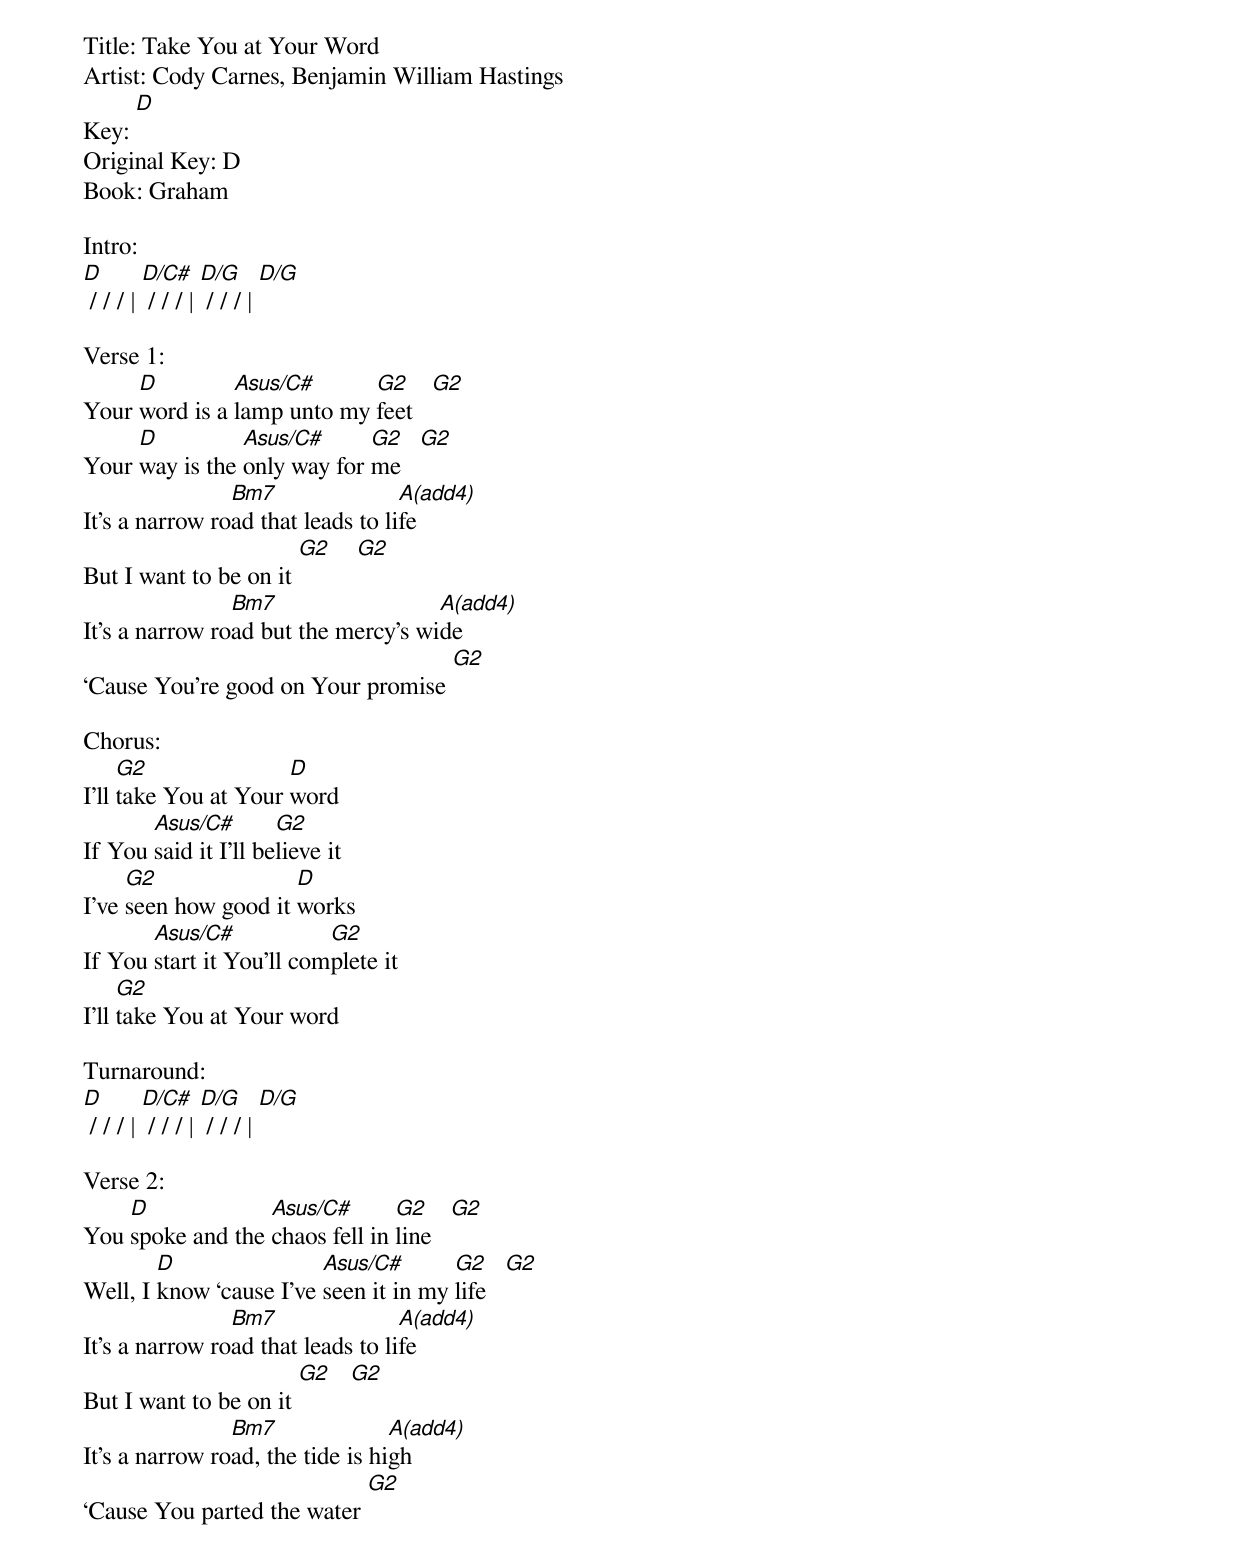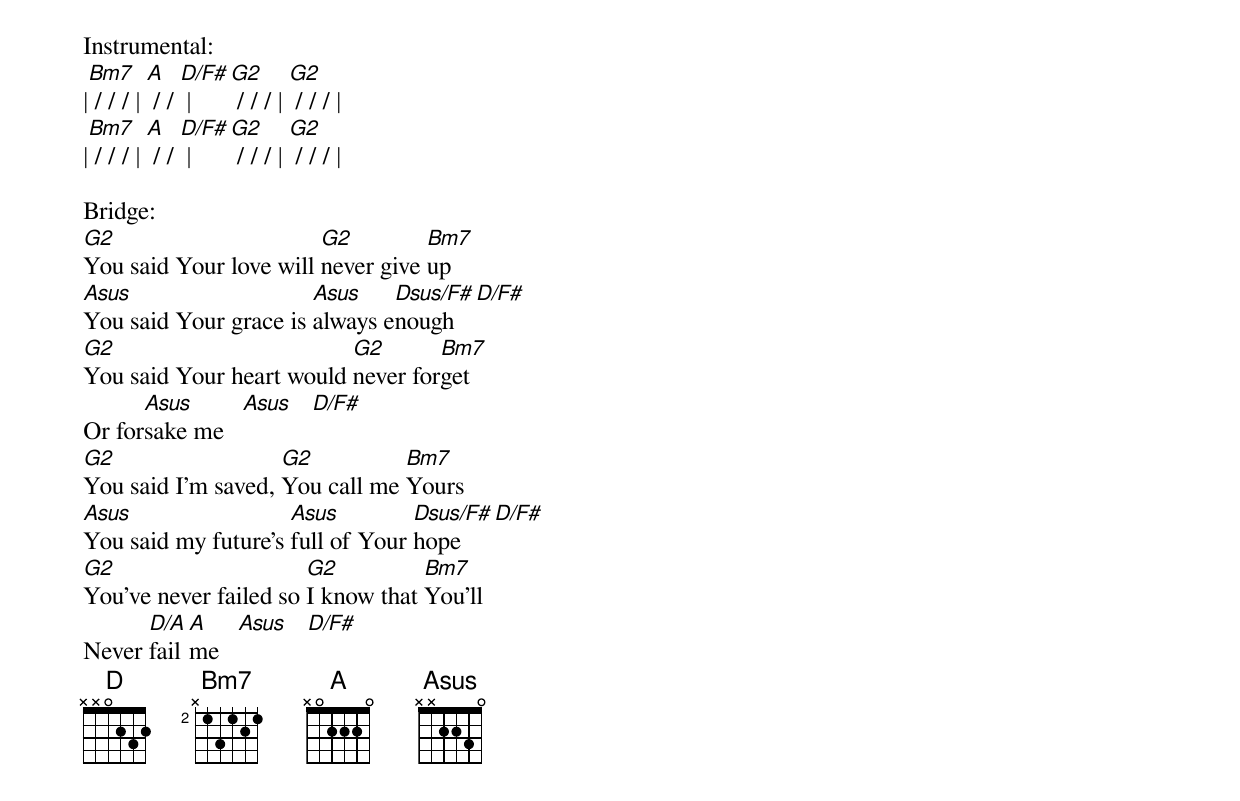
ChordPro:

Title: Take You at Your Word
Artist: Cody Carnes, Benjamin William Hastings
Key: [D]
Original Key: D
Book: Graham

Intro:
[D] / / / | [D/C#] / / / | [D/G] / / / | [D/G]

Verse 1:
Your [D]word is a [Asus/C#]lamp unto my [G2]feet   [G2]
Your [D]way is the [Asus/C#]only way for [G2]me   [G2]
It's a narrow ro[Bm7]ad that leads to li[A(add4)]fe
But I want to be on it [G2]    [G2]
It's a narrow ro[Bm7]ad but the mercy's wi[A(add4)]de
‘Cause You're good on Your promise [G2]

Chorus:
I'll [G2]take You at Your [D]word
If You [Asus/C#]said it I'll be[G2]lieve it
I've [G2]seen how good it [D]works
If You [Asus/C#]start it You'll com[G2]plete it
I'll [G2]take You at Your word

Turnaround:
[D] / / / | [D/C#] / / / | [D/G] / / / | [D/G]

Verse 2:
You [D]spoke and the [Asus/C#]chaos fell in [G2]line   [G2]
Well, I [D]know ‘cause I've [Asus/C#]seen it in my [G2]life   [G2]
It's a narrow ro[Bm7]ad that leads to li[A(add4)]fe
But I want to be on it [G2]   [G2]
It's a narrow ro[Bm7]ad, the tide is hi[A(add4)]gh
‘Cause You parted the water [G2]

Instrumental:
|[Bm7] / / / | [A] / / [D/F#] | [G2] / / / | [G2] / / / |
|[Bm7] / / / | [A] / / [D/F#] | [G2] / / / | [G2] / / / |

Bridge:
[G2]You said Your love will [G2]never give [Bm7]up
[Asus]You said Your grace is [Asus]always e[Dsus/F#]nough  [D/F#]
[G2]You said Your heart would [G2]never for[Bm7]get
Or for[Asus]sake me   [Asus]   [D/F#]
[G2]You said I'm saved, [G2]You call me [Bm7]Yours
[Asus]You said my future's [Asus]full of Your [Dsus/F#]hope  [D/F#]
[G2]You've never failed so [G2]I know that [Bm7]You'll
Never [D/A]fail [A]me   [Asus]   [D/F#]
